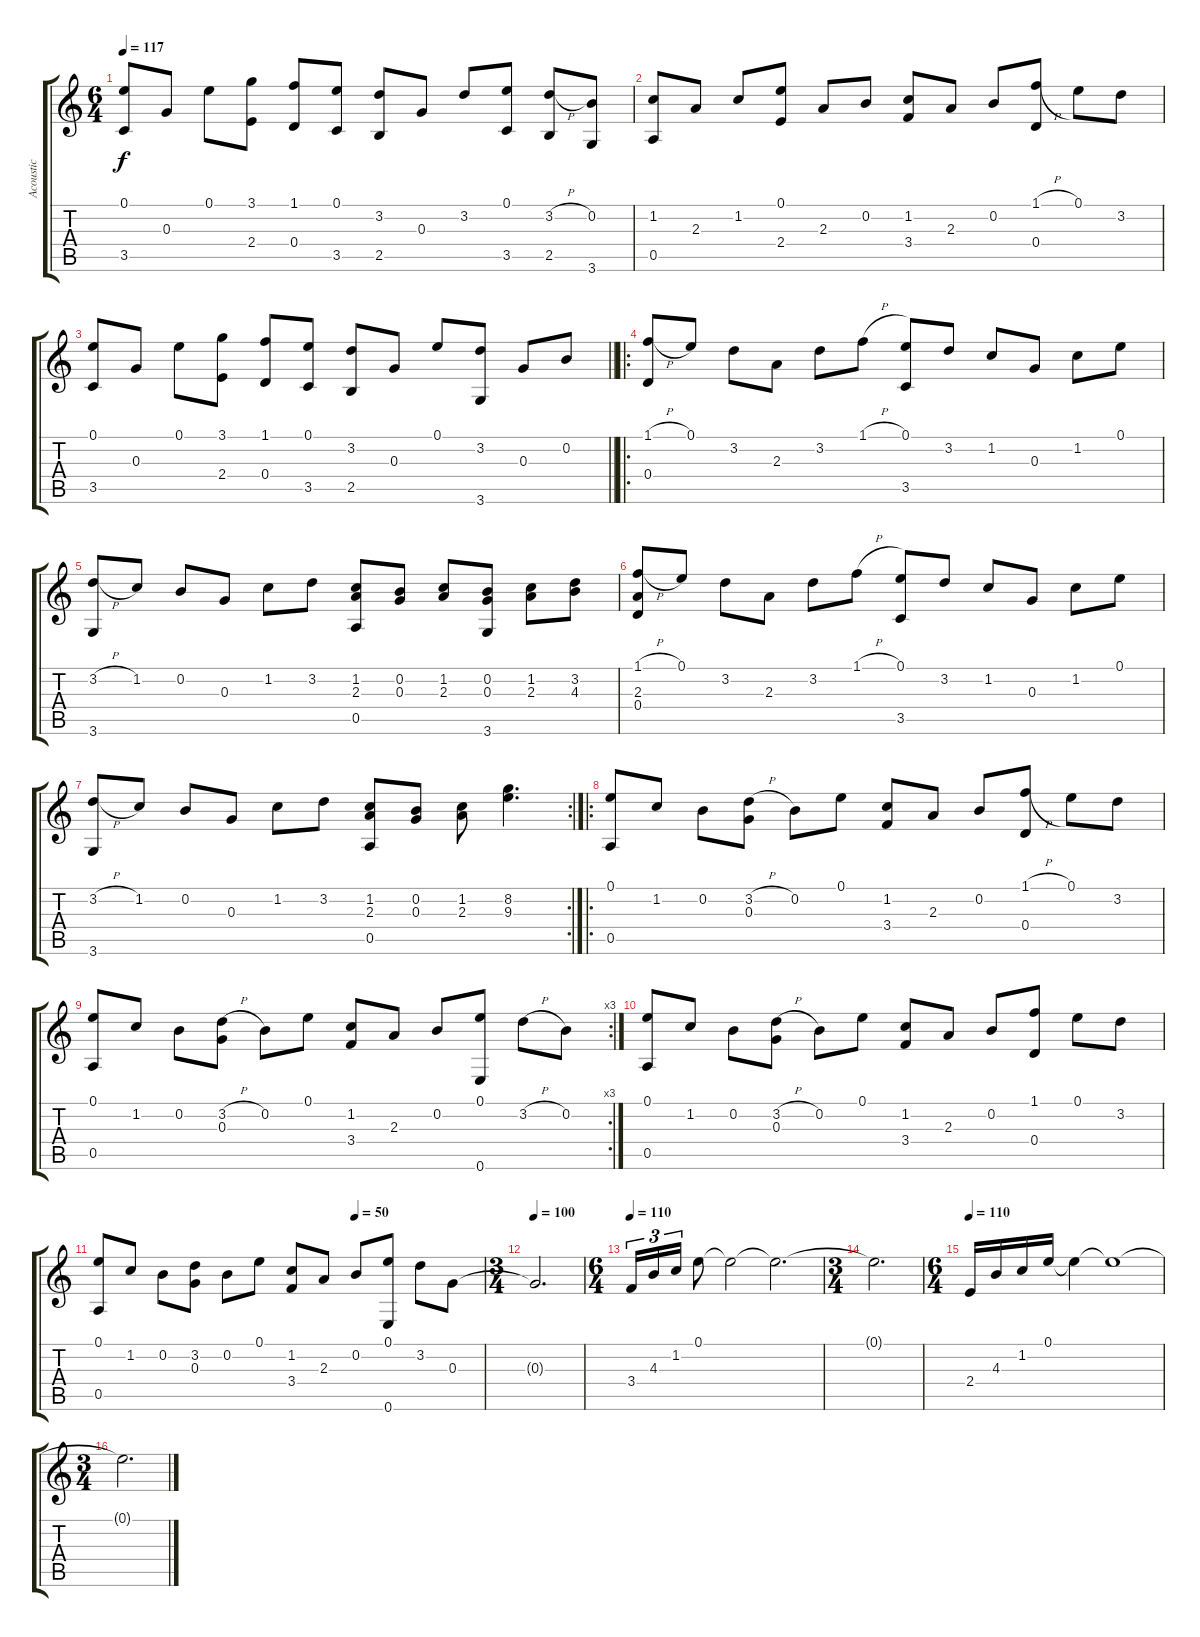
\track ("Acoustic" "Acoustic") {instrument acousticguitarsteel}
\staff {score tabs}
\tuning (E4 B3 G3 D3 A2 E2) {hide}
\ts (6 4)
\tempo 117
\clef g2
\ks c
(0.1 3.5).8{dy f} 0.3.8 0.1.8 (3.1 2.4).8 (1.1 0.4).8 (0.1 3.5).8 (3.2 2.5).8 0.3.8 3.2.8 (0.1 3.5).8 (3.2{h} 2.5).8 (0.2 3.6).8 |
(1.2 0.5).8 2.3.8 1.2.8 (0.1 2.4).8 2.3.8 0.2.8 (1.2 3.4).8 2.3.8 0.2.8 (1.1{h} 0.4).8 0.1.8 3.2.8 |
\barLineRight lightlight
(0.1 3.5).8 0.3.8 0.1.8 (3.1 2.4).8 (1.1 0.4).8 (0.1 3.5).8 (3.2 2.5).8 0.3.8 0.1.8 (3.2 3.6).8 0.3.8 0.2.8 |
\ro
(1.1{h} 0.4).8 0.1.8 3.2.8 2.3.8 3.2.8 1.1{h}.8 (0.1 3.5).8 3.2.8 1.2.8 0.3.8 1.2.8 0.1.8 |
(3.2{h} 3.6).8 1.2.8 0.2.8 0.3.8 1.2.8 3.2.8 (1.2 2.3 0.5).8 (0.2 0.3).8 (1.2 2.3).8 (0.2 0.3 3.6).8 (1.2 2.3).8 (3.2 4.3).8 |
(1.1{h} 2.3 0.4).8 0.1.8 3.2.8 2.3.8 3.2.8 1.1{h}.8 (0.1 3.5).8 3.2.8 1.2.8 0.3.8 1.2.8 0.1.8 |
\rc 2
(3.2{h} 3.6).8 1.2.8 0.2.8 0.3.8 1.2.8 3.2.8 (1.2 2.3 0.5).8 (0.2 0.3).8 (1.2 2.3).8 (8.2 9.3).4{d} |
\ro
(0.1 0.5).8 1.2.8 0.2.8 (3.2{h} 0.3).8 0.2.8 0.1.8 (1.2 3.4).8 2.3.8 0.2.8 (1.1{h} 0.4).8 0.1.8 3.2.8 |
\rc 3
(0.1 0.5).8 1.2.8 0.2.8 (3.2{h} 0.3).8 0.2.8 0.1.8 (1.2 3.4).8 2.3.8 0.2.8 (0.1 0.6).8 3.2{h}.8 0.2.8 |
(0.1 0.5).8 1.2.8 0.2.8 (3.2{h} 0.3).8 0.2.8 0.1.8 (1.2 3.4).8 2.3.8 0.2.8 (1.1 0.4).8 0.1.8 3.2.8 |
\tempo (50 0.6666666666666666)
(0.1 0.5).8 1.2.8 0.2.8 (3.2 0.3).8 0.2.8 0.1.8 (1.2 3.4).8 2.3.8 0.2.8 (0.1 0.6).8 3.2.8 0.3.8 |
\ts (3 4)
\tempo 100
0.3{t}.2{d} |
\ts (6 4)
\tempo 110
3.4.16{tu (3 2)} 4.3.16{tu (3 2)} 1.2.16{tu (3 2)} 0.1.8 0.1{t}.2 0.1{t}.2{d} |
\ts (3 4)
0.1{t}.2{d} |
\ts (6 4)
\tempo 110
2.4.16 4.3.16 1.2.16 0.1.16 0.1{t}.4 0.1{t}.1 |
\ts (3 4)
0.1{t}.2{d}
